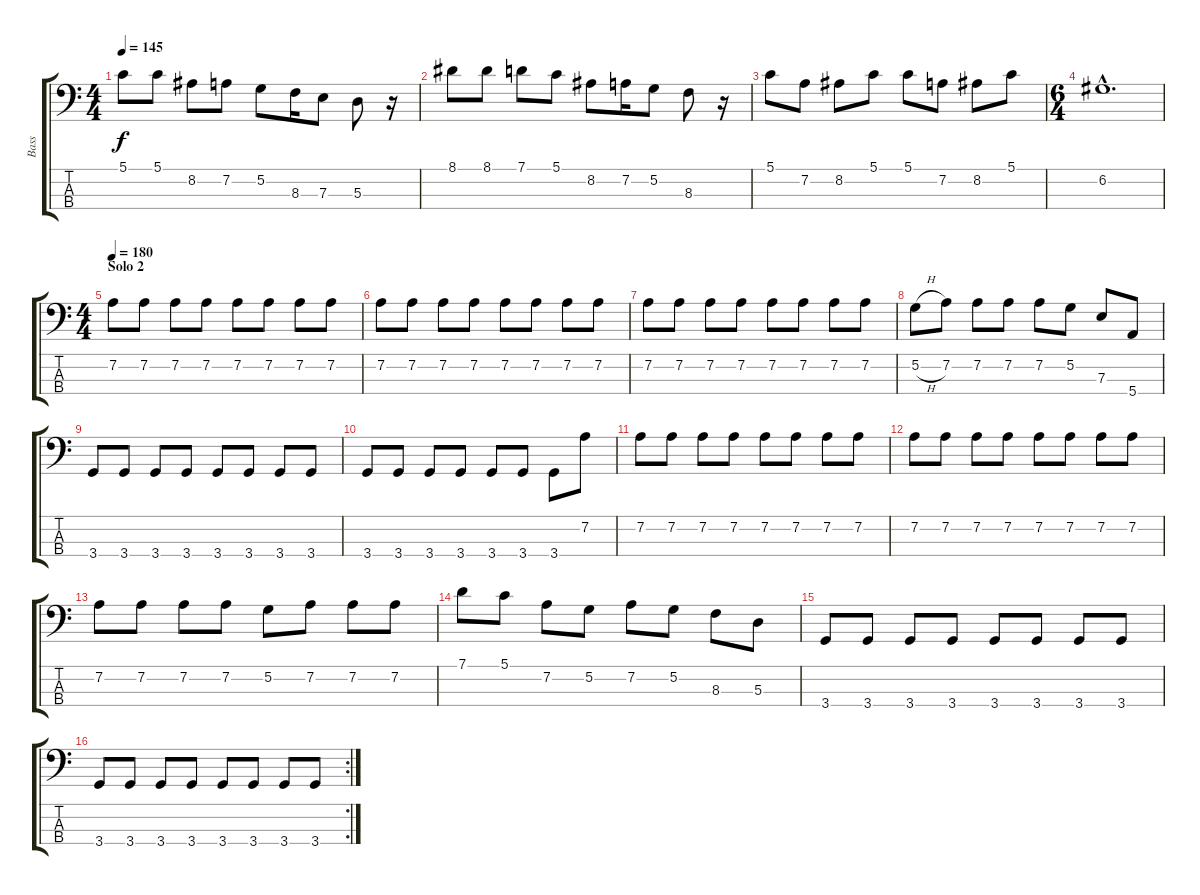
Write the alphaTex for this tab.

\track ("Bass" "Bass") {instrument electricbassfinger}
\staff {score tabs}
\tuning (G2 D2 A1 E1) {hide}
\ts (4 4)
\tempo 145
\clef f4
\ks c
5.1.8{dy f} 5.1.8 8.2.8 7.2.8 5.2.8 8.3.16 7.3.8 5.3.8 r.16 |
8.1.8 8.1.8 7.1.8 5.1.8 8.2.8 7.2.16 5.2.8 8.3.8 r.16 |
5.1.8 7.2.8 8.2.8 5.1.8 5.1.8 7.2.8 8.2.8 5.1.8 |
\ts (6 4)
6.2{hac}.1{d} |
\ts (4 4)
\section ("" "Solo 2")
\tempo 180
7.2.8 7.2.8 7.2.8 7.2.8 7.2.8 7.2.8 7.2.8 7.2.8 |
7.2.8 7.2.8 7.2.8 7.2.8 7.2.8 7.2.8 7.2.8 7.2.8 |
7.2.8 7.2.8 7.2.8 7.2.8 7.2.8 7.2.8 7.2.8 7.2.8 |
5.2{h}.8 7.2.8 7.2.8 7.2.8 7.2.8 5.2.8 7.3.8 5.4.8 |
3.4.8 3.4.8 3.4.8 3.4.8 3.4.8 3.4.8 3.4.8 3.4.8 |
3.4.8 3.4.8 3.4.8 3.4.8 3.4.8 3.4.8 3.4.8 7.2.8 |
7.2.8 7.2.8 7.2.8 7.2.8 7.2.8 7.2.8 7.2.8 7.2.8 |
7.2.8 7.2.8 7.2.8 7.2.8 7.2.8 7.2.8 7.2.8 7.2.8 |
7.2.8 7.2.8 7.2.8 7.2.8 5.2.8 7.2.8 7.2.8 7.2.8 |
7.1.8 5.1.8 7.2.8 5.2.8 7.2.8 5.2.8 8.3.8 5.3.8 |
3.4.8 3.4.8 3.4.8 3.4.8 3.4.8 3.4.8 3.4.8 3.4.8 |
\rc 2
3.4.8 3.4.8 3.4.8 3.4.8 3.4.8 3.4.8 3.4.8 3.4.8
